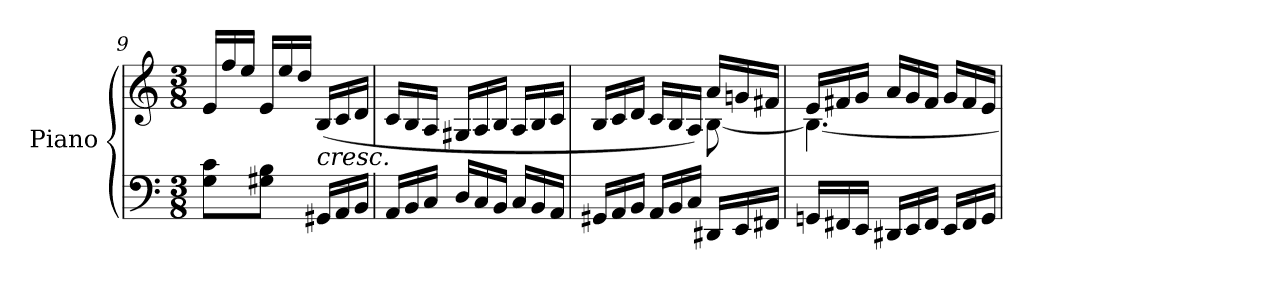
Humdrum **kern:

**kern	**kern
*part1	*part1
*staff2	*staff1
*I"Piano	*
*I'Pno.	*
*clefF4	*clefG2
*k[]	*k[]
*M3/8	*M3/8
*	*Xtuplet
=9	=9
8G\ 8c\L	24e/LL
.	24ff/
.	24ee/JJ
8G#X\ 8B\J	24e/LL
.	24ee/
.	24dd/JJ
*Xtuplet	*
!	!LO:TX:b:i:t=cresc.
24GG#X/LL	(<24B/LL
24AA/	24c/
24BB/JJ	24d/JJ
=10	=10
24AA/LL	24c/LL
24BB/	24B/
24C/JJ	24A/JJ
24D/LL	24G#X/LL
24C/	24A/
24BB/JJ	24B/JJ
24C/LL	24A/LL
24BB/	24B/
24AA/JJ	24c/JJ
!!LO:LB:g=z
=11	=11
*	*^
24GG#X/LL	24B/LL	4ryy
24AA/	24c/	.
24BB/JJ	24d/JJ	.
24AA/LL	24c/LL	.
24BB/	24B/	.
24C/JJ	24A/JJ)	.
24DD#X/LL	24a/LL	[8B\
24EE/	24gn/	.
24FF#X/JJ	24f#X/JJ	.
=12	=12	=12
24GGn/LL	24e/LL	4.B\_
24FF#X/	24f#X/	.
24EE/JJ	24g/JJ	.
24DD#X/LL	24a/LL	.
24EE/	24g/	.
24FF#/JJ	24f#/JJ	.
24EE/LL	24g/LL	.
24FF#/	24f#/	.
24GG/JJ	24e/JJ	.
*	*v	*v
=	=
*-	*-
